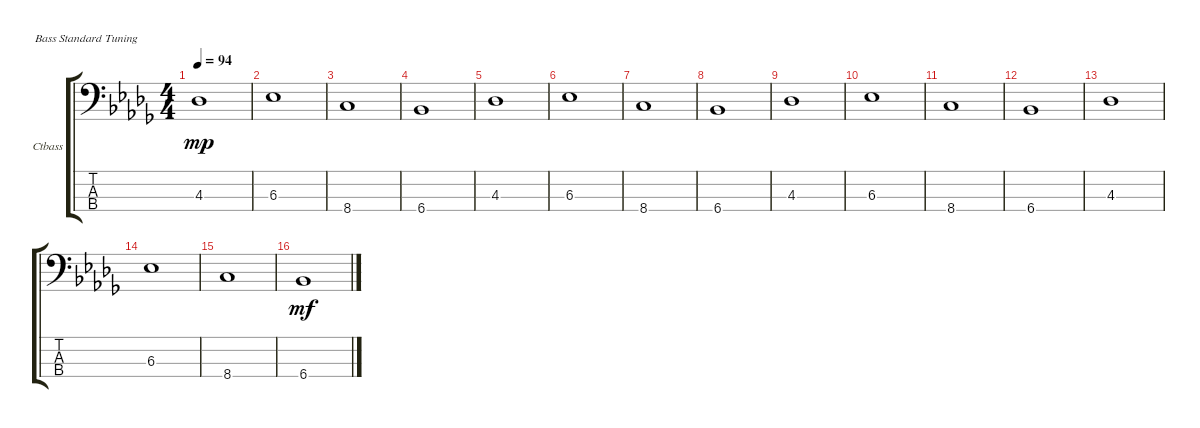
\bracketExtendMode groupsimilarinstruments
\firstSystemTrackNameOrientation horizontal
\otherSystemsTrackNameOrientation horizontal
\track ("Contrabass" "Ctbass") {instrument contrabass}
\staff {score tabs}
\tuning (G2 D2 A1 E1)
\ts (4 4)
\tempo 94
\clef f4
\ks bbminor
4.3.1{dy mp} |
6.3.1 |
8.4.1 |
6.4.1 |
4.3.1 |
6.3.1 |
8.4.1 |
6.4.1 |
4.3.1 |
6.3.1 |
8.4.1 |
6.4.1 |
4.3.1 |
6.3.1 |
8.4.1 |
6.4.1{dy mf}
